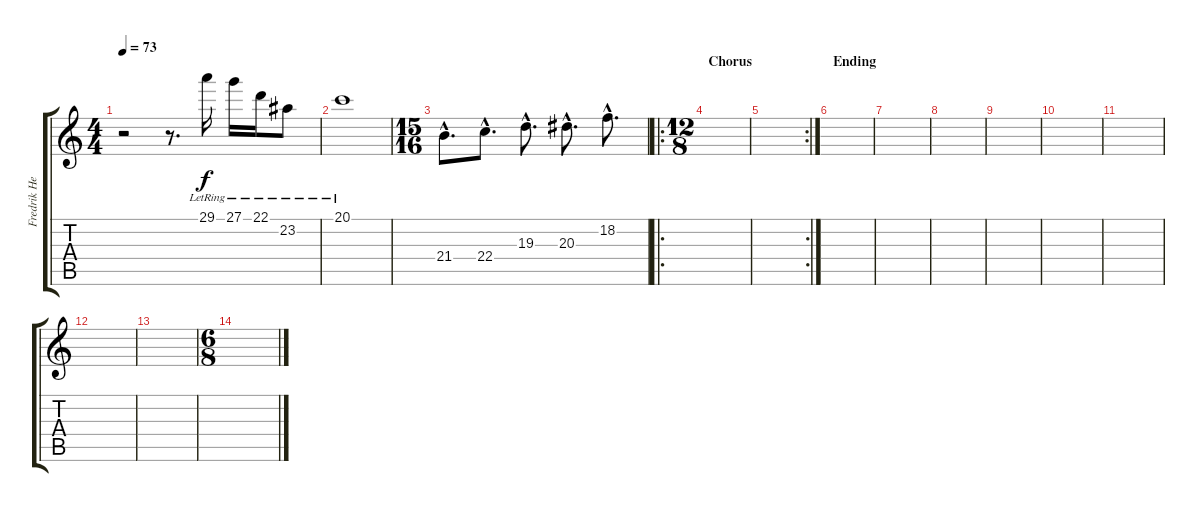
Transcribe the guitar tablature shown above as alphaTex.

\track ("Fredrik Hermansson" "Fredrik He") {instrument brightacousticpiano}
\staff {score tabs}
\tuning (E4 B3 G3 D3 A2 E2) {hide}
\ts (4 4)
\tempo 73
\clef g2
\ks c
r.2{dy f} r.8{d} 29.1{lr}.16 27.1{lr}.16 22.1{lr}.16 23.2{lr}.8 |
20.1{lr}.1 |
\ts (15 16)
21.4{hac}.8{d} 22.4{hac}.8{d} 19.3{hac}.8{d} 20.3{hac}.8{d} 18.2{hac}.8{d} |
\ro
\ts (12 8)
\section ("" "Chorus")
|
\rc 2
|
\section ("" "Ending")
|
|
|
|
|
|
|
|
\ts (6 8)
